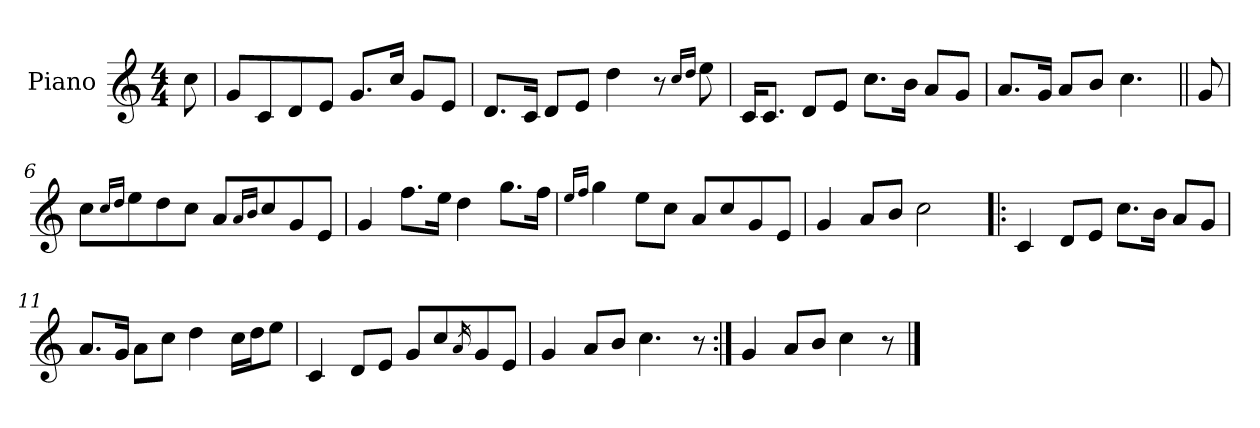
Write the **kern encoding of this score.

**kern
*part1
*staff1
*I"Piano
*I'Pno.
*clefG2
*k[]
*M4/4
=
8cc\
=1
8g/L
8c/
8d/
8e/J
8.g/L
16cc/Jk
8g/L
8e/J
=2
8.d/L
16c/Jk
8d/L
8e/J
4dd\
8r
16qcc/LL
16qdd/JJ
8ee\
=3
16c/KL
8.c/J
8d/L
8e/J
8.cc\L
16b\Jk
8a/L
8g/J
=4
8.a/L
16g/Jk
8a/L
8b/J
4.cc\
=5||
8g/
=6
8cc\L
16qcc/LL
16qdd/JJ
8ee\
8dd\
8cc\J
8a/L
16qa/LL
16qb/JJ
8cc/
8g/
8e/J
=7
4g/
8.ff\L
16ee\Jk
4dd\
8.gg\L
16ff\Jk
=8
16qee/LL
16qff/JJ
4gg\
8ee\L
8cc\J
8a/L
8cc/
8g/
8e/J
=9
4g/
8a/L
8b/J
2cc\
=10!|:
4c/
8d/L
8e/J
8.cc\L
16b\Jk
8a/L
8g/J
=11
8.a/L
16g/Jk
8a\L
8cc\J
4dd\
16cc\LL
16dd\J
8ee\J
=12
4c/
8d/L
8e/J
8g/L
8cc/
16qa/
8g/
8e/J
=13
4g/
8a/L
8b/J
4.cc\
8r
=14:|!
4g/
8a/L
8b/J
4cc\
8r
==
*-
